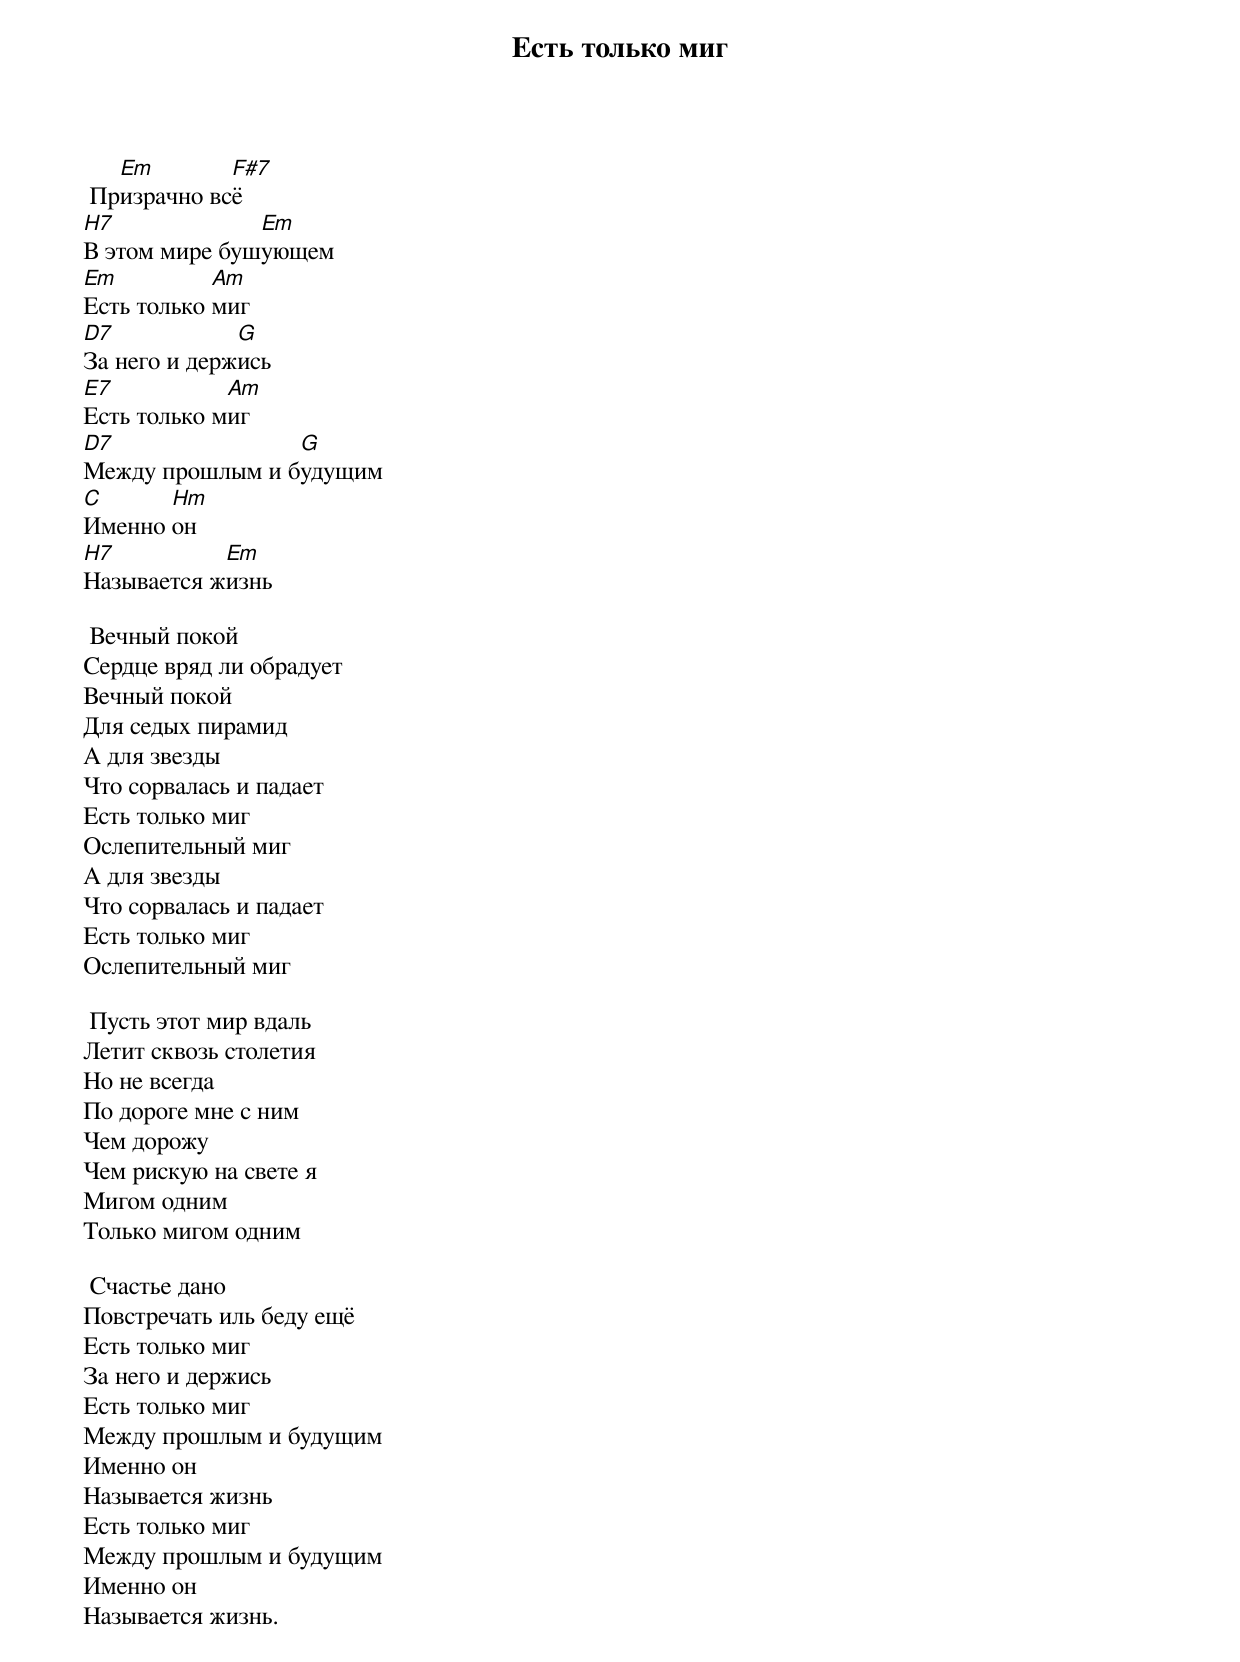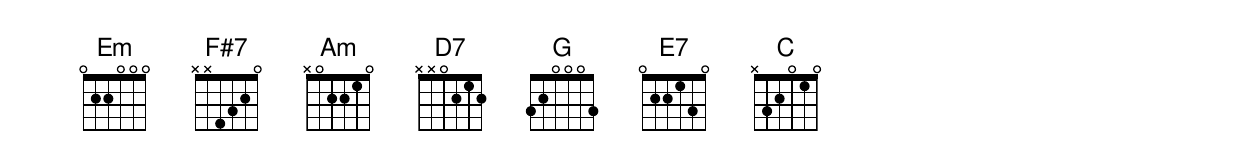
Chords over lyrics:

                     Есть только миг

   Em        F#7
 Призрачно всё
H7             Em
В этом мире бушующем
Em          Am
Есть только миг
D7            G
За него и держись
E7           Am
Есть только миг
D7               G
Между прошлым и будущим
C      Hm
Именно он
H7          Em
Называется жизнь

 Вечный покой
Сердце вряд ли обрадует
Вечный покой
Для седых пирамид
А для звезды
Что сорвалась и падает
Есть только миг
Ослепительный миг
А для звезды
Что сорвалась и падает
Есть только миг
Ослепительный миг

 Пусть этот мир вдаль
Летит сквозь столетия
Но не всегда
По дороге мне с ним
Чем дорожу
Чем рискую на свете я
Мигом одним
Только мигом одним

 Счастье дано
Повстречать иль беду ещё
Есть только миг
За него и держись
Есть только миг
Между прошлым и будущим
Именно он
Называется жизнь
Есть только миг
Между прошлым и будущим
Именно он
Называется жизнь.
